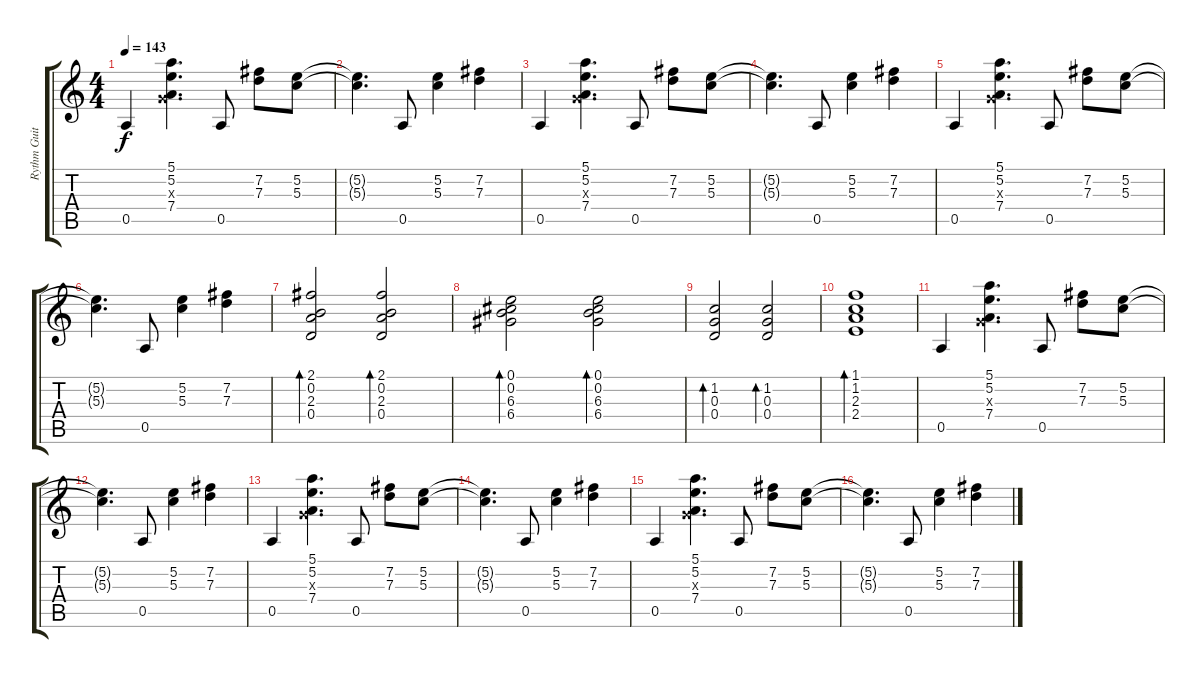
\track ("Rythm Guitar II (clean)" "Rythm Guit") {instrument acousticguitarsteel}
\staff {score tabs}
\tuning (E4 B3 G3 D3 A2 E2) {hide}
\ts (4 4)
\tempo 143
\clef g2
\ks c
0.5.4{dy f} (5.1 5.2 0.3{x} 7.4).4{d} 0.5.8 (7.2 7.3).8 (5.2 5.3).8 |
(5.2{t} 5.3{t}).4{d} 0.5.8 (5.2 5.3).4 (7.2 7.3).4 |
0.5.4 (5.1 5.2 0.3{x} 7.4).4{d} 0.5.8 (7.2 7.3).8 (5.2 5.3).8 |
(5.2{t} 5.3{t}).4{d} 0.5.8 (5.2 5.3).4 (7.2 7.3).4 |
0.5.4 (5.1 5.2 0.3{x} 7.4).4{d} 0.5.8 (7.2 7.3).8 (5.2 5.3).8 |
(5.2{t} 5.3{t}).4{d} 0.5.8 (5.2 5.3).4 (7.2 7.3).4 |
(2.1 0.2 2.3 0.4).2{bd 120} (2.1 0.2 2.3 0.4).2{bd 120} |
(0.1 0.2 6.3 6.4).2{bd 120} (0.1 0.2 6.3 6.4).2{bd 120} |
(1.2 0.3 0.4).2{bd 120} (1.2 0.3 0.4).2{bd 120} |
(1.1 1.2 2.3 2.4).1{bd 240} |
0.5.4 (5.1 5.2 0.3{x} 7.4).4{d} 0.5.8 (7.2 7.3).8 (5.2 5.3).8 |
(5.2{t} 5.3{t}).4{d} 0.5.8 (5.2 5.3).4 (7.2 7.3).4 |
0.5.4 (5.1 5.2 0.3{x} 7.4).4{d} 0.5.8 (7.2 7.3).8 (5.2 5.3).8 |
(5.2{t} 5.3{t}).4{d} 0.5.8 (5.2 5.3).4 (7.2 7.3).4 |
0.5.4 (5.1 5.2 0.3{x} 7.4).4{d} 0.5.8 (7.2 7.3).8 (5.2 5.3).8 |
(5.2{t} 5.3{t}).4{d} 0.5.8 (5.2 5.3).4 (7.2 7.3).4
